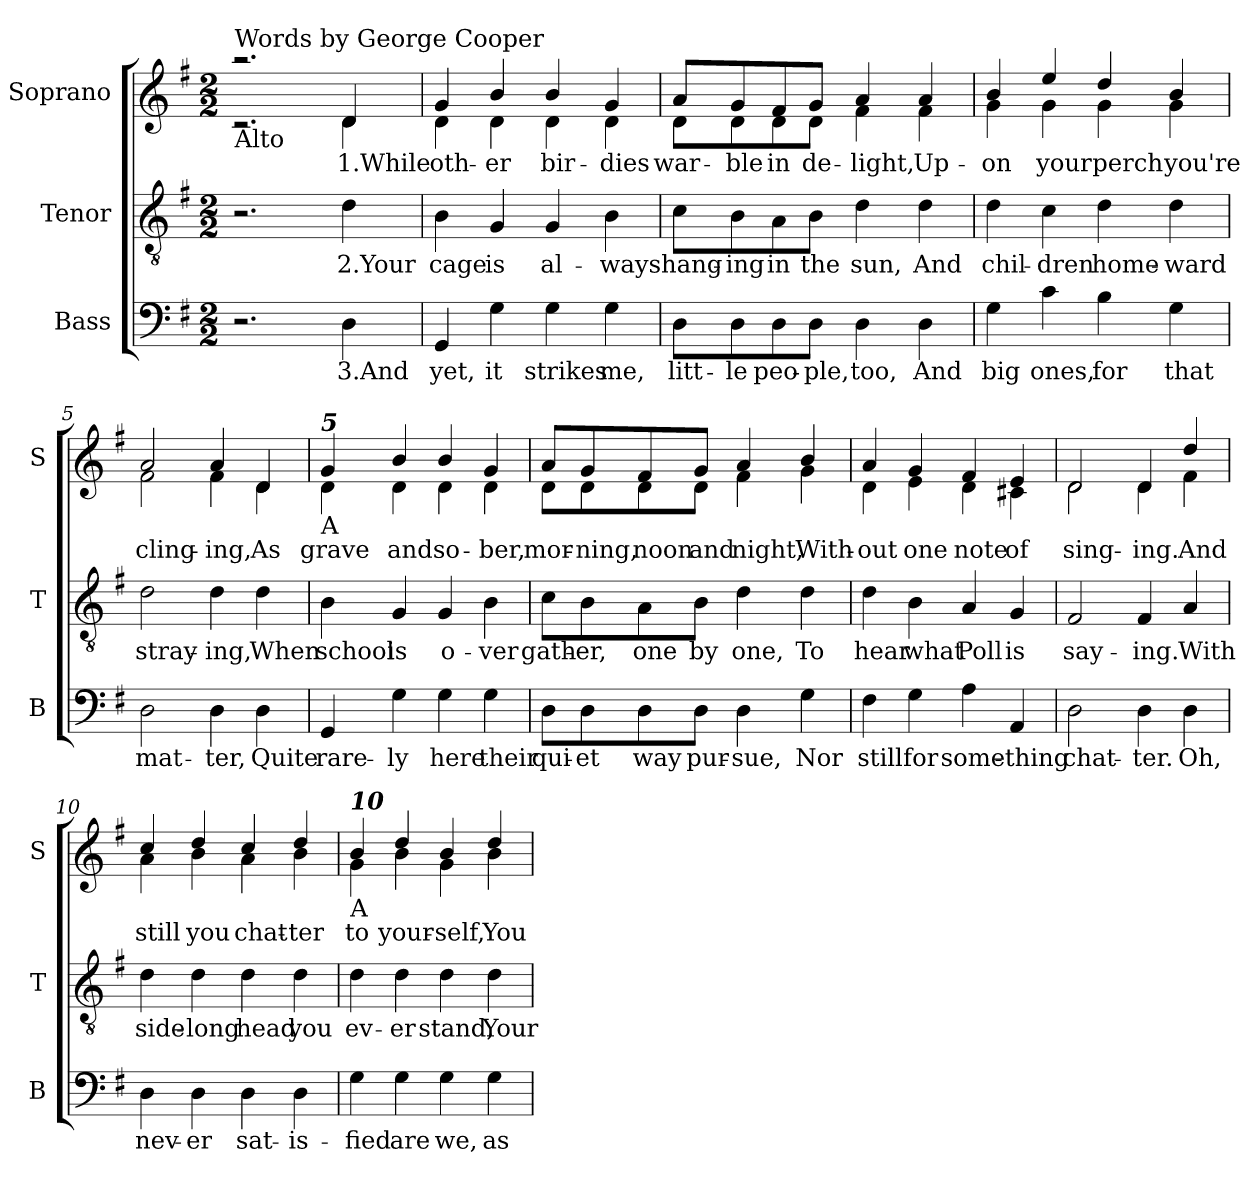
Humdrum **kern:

**kern	**text	**kern	**text	**kern	**text
*part3	*part3	*part2	*part2	*part1	*part1
*staff3	*staff3	*staff2	*staff2	*staff1	*staff1
*I"Bass	*	*I"Tenor	*	*I"Soprano	*
*I'B	*	*I'T	*	*I'S	*
*clefF4	*	*clefGv2	*	*clefG2	*
*k[f#]	*	*k[f#]	*	*k[f#]	*
*G:	*	*G:	*	*G:	*
*M2/2	*	*M2/2	*	*M2/2	*
=1	=1	=1	=1	=1	=1
*	*	*	*	*^	*
!	!	!	!	!LO:TX:b:t=Alto	!	!
!	!	!	!	!LO:TX:a:t=Words by George Cooper	!	!
2.r	.	2.r	.	2.raa	2.rc	.
4D\	3.And	4d\	2.Your	4d/	4d\	1.While
=2	=2	=2	=2	=2	=2	=2
4GG/	yet,	4B\	cage	4g/	4d\	oth-
4G\	it	4G/	is	4b/	4d\	-er
4G\	strikes	4G/	al-	4b/	4d\	bir-
4G\	me,	4B\	-ways	4g/	4d\	-dies
=3	=3	=3	=3	=3	=3	=3
8D\L	litt-	8c\L	hang-	8a/L	8d\L	war-
8D\	-le	8B\	-ing	8g/	8d\	-ble
8D\	peo-	8A\	in	8f#/	8d\	in
8D\J	-ple,	8B\J	the	8g/J	8d\J	de-
4D\	too,	4d\	sun,	4a/	4f#\	-light,
4D\	And	4d\	And	4a/	4f#\	Up-
=4	=4	=4	=4	=4	=4	=4
4G\	big	4d\	chil-	4b/	4g\	-on
4c\	ones,	4c\	-dren	4ee/	4g\	your
4B\	for	4d\	home-	4dd/	4g\	perch
4G\	that	4d\	-ward	4b/	4g\	you're
=5	=5	=5	=5	=5	=5	=5
2D\	mat-	2d\	stray-	2a/	2f#\	cling-
4D\	-ter,	4d\	-ing,	4a/	4f#\	-ing,
4D\	Quite	4d\	When	4d/	4d\	As
!!LO:LB:g=z	!!
=6	=6	=6	=6	=6	=6	=6
!	!	!	!	!LO:TX:b:t=A	!	!
!	!	!	!	!LO:TX:a:Bi:t=5	!	!
4GG/	rare-	4B\	school	4g/	4d\	grave
4G\	-ly	4G/	is	4b/	4d\	and
4G\	here	4G/	o-	4b/	4d\	so-
4G\	their	4B\	-ver	4g/	4d\	-ber,
=7	=7	=7	=7	=7	=7	=7
8D\L	qui-	8c\L	gath-	8a/L	8d\L	mor-
8D\	-et	8B\	-er,	8g/	8d\	-ning,
8D\	way	8A\	one	8f#/	8d\	noon
8D\J	pur-	8B\J	by	8g/J	8d\J	and
4D\	-sue,	4d\	one,	4a/	4f#\	night,
4G\	Nor	4d\	To	4b/	4g\	With-
=8	=8	=8	=8	=8	=8	=8
4F#\	still	4d\	hear	4a/	4d\	-out
4G\	for	4B\	what	4g/	4e\	one
4A\	some-	4A/	Poll	4f#/	4d\	note
4AA/	-thing	4G/	is	4e/	4c#X\	of
=9	=9	=9	=9	=9	=9	=9
2D\	chat-	2F#/	say-	2d/	2d\	sing-
4D\	-ter.	4F#/	-ing.	4d/	4d\	-ing.
4D\	Oh,	4A/	With	4dd/	4f#\	And
=10	=10	=10	=10	=10	=10	=10
4D\	nev-	4d\	side-	4cc/	4a\	still
4D\	-er	4d\	-long	4dd/	4b\	you
4D\	sat-	4d\	head	4cc/	4a\	chat-
4D\	-is-	4d\	you	4dd/	4b\	-ter
!!LO:LB:g=z	!!
=11	=11	=11	=11	=11	=11	=11
!	!	!	!	!LO:TX:b:t=A	!	!
!	!	!	!	!LO:TX:a:Bi:t=10	!	!
4G\	-fied	4d\	ev-	4b/	4g\	to
4G\	are	4d\	-er	4dd/	4b\	your-
4G\	we,	4d\	stand,	4b/	4g\	-self,
4G\	as	4d\	Your	4dd/	4b\	You
*	*	*	*	*v	*v	*
=	=	=	=	=	=
*-	*-	*-	*-	*-	*-
